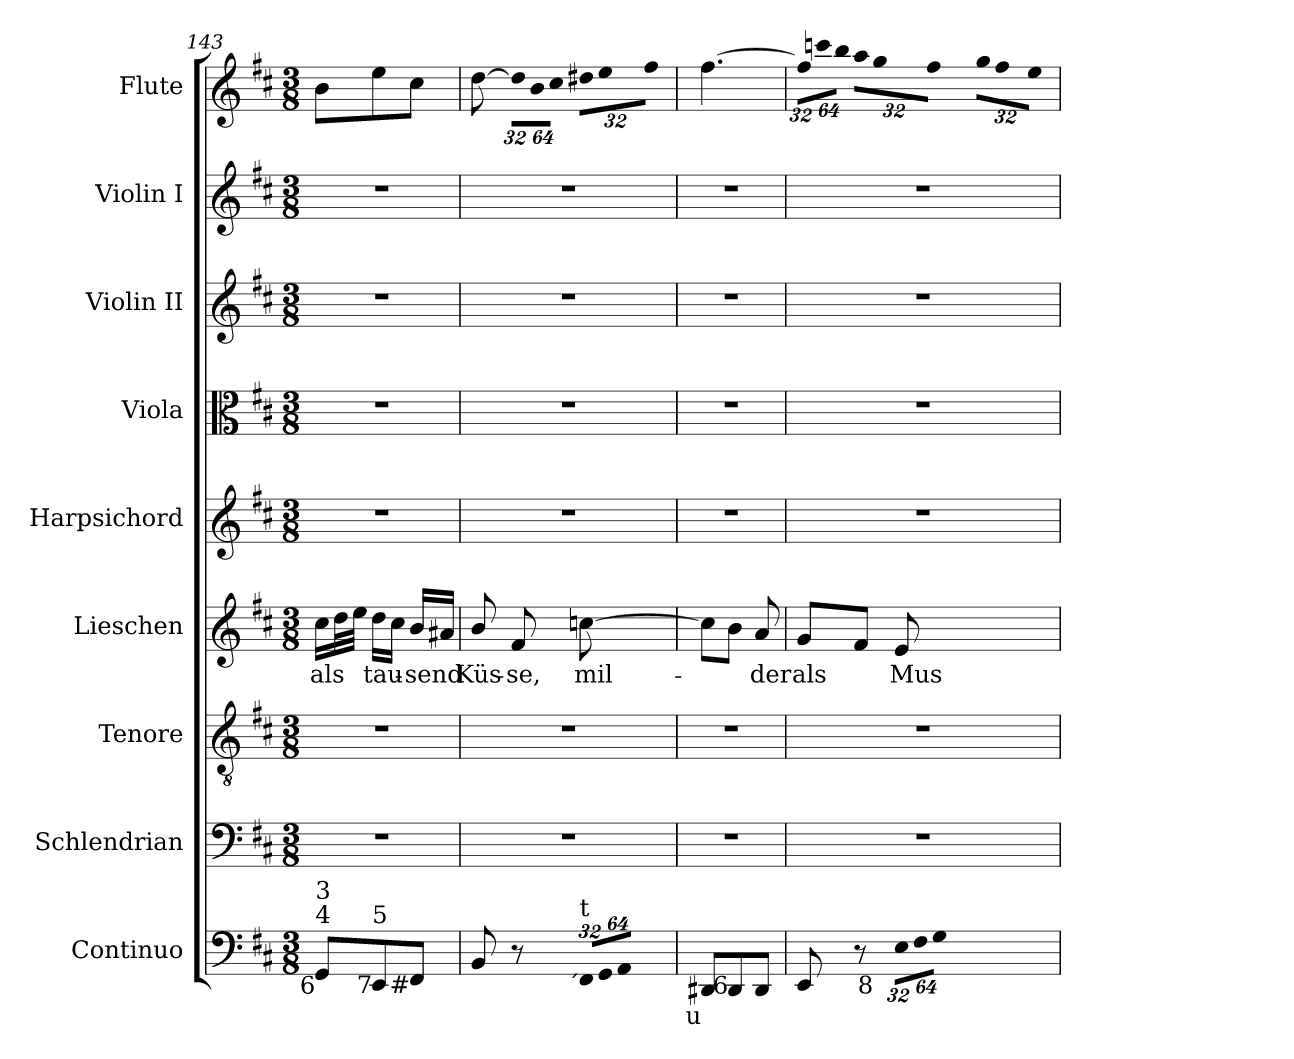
**kern	**kern	**kern	**kern	**text	**kern	**kern	**kern	**kern	**kern
*part9	*part8	*part7	*part6	*part6	*part5	*part4	*part3	*part2	*part1
*staff9	*staff8	*staff7	*staff6	*staff6	*staff5	*staff4	*staff3	*staff2	*staff1
*I"Continuo	*I"Schlendrian	*I"Tenore	*I"Lieschen	*	*I"Harpsichord	*I"Viola	*I"Violin II	*I"Violin I	*I"Flute
*I'Continuo	*I'Schlendrian	*I'Tenore	*I'Lieschen	*	*	*I'Viola	*	*	*
*clefF4	*clefF4	*clefGv2	*clefG2	*	*clefG2	*clefC3	*clefG2	*clefG2	*clefG2
*	*	*ITrd7c12	*	*	*	*	*	*	*
*k[f#c#]	*k[f#c#]	*k[f#c#]	*k[f#c#]	*	*k[f#c#]	*k[f#c#]	*k[f#c#]	*k[f#c#]	*k[f#c#]
*D:	*D:	*D:	*D:	*	*D:	*D:	*D:	*D:	*D:
*M3/8	*M3/8	*M3/8	*M3/8	*	*M3/8	*M3/8	*M3/8	*M3/8	*M3/8
=143	=143	=143	=143	=143	=143	=143	=143	=143	=143
!	!LO:N:vis=1	!LO:N:vis=1	!	!	!	!	!	!	!
!LO:TX:b:rj:t=6	!	!	!	!	!	!	!	!	!
!LO:TX:t=4	!	!	!	!	!	!	!	!	!
!LO:TX:t=3	!	!	!	!	!	!	!	!	!
!	!	!	!	!LO:LY:b:color=#000000	!LO:N:vis=1	!LO:N:vis=1	!LO:N:vis=1	!LO:N:vis=1	!
8GGi/L	4.r	4.r	16cc#i\LL	als	4.r	4.r	4.r	4.r	8bi\L
.	.	.	32ddi\L	.	.	.	.	.	.
.	.	.	32eei\JJJ	.	.	.	.	.	.
!LO:TX:b:rj:t=7	!	!	!	!	!	!	!	!	!
!LO:TX:t=5	!	!	!	!	!	!	!	!	!
!	!	!	!	!LO:LY:b:color=#000000	!	!	!	!	!
8EEi/	.	.	16ddi\LL	tau-	.	.	.	.	8eei\
.	.	.	16cc#i\JJ	.	.	.	.	.	.
!LO:TX:b:rj:t=#	!	!	!	!	!	!	!	!	!
!	!	!	!	!LO:LY:b:color=#000000	!	!	!	!	!
8FF#i/J	.	.	16bi/LL	-send	.	.	.	.	8cc#i\J
.	.	.	16a#Xi/JJ	.	.	.	.	.	.
!!LO:LB:g=z
=144	=144	=144	=144	=144	=144	=144	=144	=144	=144
!	!LO:N:vis=1	!LO:N:vis=1	!	!	!	!	!	!	!
!	!	!	!	!LO:LY:b:color=#000000	!LO:N:vis=1	!LO:N:vis=1	!LO:N:vis=1	!LO:N:vis=1	!
8BBi/	4.r	4.r	8bi/	Küs-	4.r	4.r	4.r	4.r	[8ddi\
!	!	!	!	!LO:LY:b:color=#000000	!	!	!	!	!
*	*	*	*	*	*	*	*	*	*Xbrackettup
!	!	!	!	!	!	!	!	!	!LO:N:vis=16
8r	.	.	8f#i/	-se,	.	.	.	.	512%21ddi\LL]
!	!	!	!	!	!	!	!	!	!LO:N:vis=16
.	.	.	.	.	.	.	.	.	1024%43bi\
!	!	!	!	!	!	!	!	!	!LO:N:vis=16
.	.	.	.	.	.	.	.	.	1024%43cc#i\JJ
*Xbrackettup	*	*	*	*	*	*	*	*	*
!LO:N:vis=16	!	!	!	!	!	!	!	!	!
!LO:TX:b:rj:t=´	!	!	!	!	!	!	!	!	!
!LO:TX:t=t	!	!	!	!	!	!	!	!	!
!	!	!	!	!LO:LY:b:color=#000000	!	!	!	!	!LO:N:vis=16
512%21FF#i/LL	.	.	[8ccni\	mil-	.	.	.	.	512%21dd#Xi\LL
!LO:N:vis=16	!	!	!	!	!	!	!	!	!LO:N:vis=16
1024%43GGi/	.	.	.	.	.	.	.	.	1024%43eei\
!LO:N:vis=16	!	!	!	!	!	!	!	!	!LO:N:vis=16
1024%43AAi/JJ	.	.	.	.	.	.	.	.	1024%43ff#i\JJ
=145	=145	=145	=145	=145	=145	=145	=145	=145	=145
!LO:TX:b:rj:t=u	!	!	!	!	!	!	!	!	!
!	!LO:N:vis=1	!LO:N:vis=1	!	!	!LO:N:vis=1	!LO:N:vis=1	!LO:N:vis=1	!LO:N:vis=1	!
8DD#Xi/L	4.r	4.r	8cci\L]	.	4.r	4.r	4.r	4.r	[4.ff#i\
!LO:TX:b:rj:t=6	!	!	!	!	!	!	!	!	!
8DD#i/	.	.	8bi\J	.	.	.	.	.	.
!	!	!	!	!LO:LY:b:color=#000000	!	!	!	!	!
8DD#i/J	.	.	8ai/	-der	.	.	.	.	.
=146	=146	=146	=146	=146	=146	=146	=146	=146	=146
!	!LO:N:vis=1	!LO:N:vis=1	!	!	!	!	!	!	!
!LO:TX:b:rj:t=9	!	!	!	!	!	!	!	!	!
!	!	!	!	!LO:LY:b:color=#000000	!LO:N:vis=1	!LO:N:vis=1	!LO:N:vis=1	!LO:N:vis=1	!LO:N:vis=16
*^	*	*	*	*	*	*	*	*	*
8EEi/	8ryy	4.r	4.r	8gi/L	als	4.r	4.r	4.r	4.r	512%21ff#i\LL]
!	!	!	!	!	!	!	!	!	!	!LO:N:vis=16
.	.	.	.	.	.	.	.	.	.	1024%43cccni\
!	!	!	!	!	!	!	!	!	!	!LO:N:vis=16
.	.	.	.	.	.	.	.	.	.	1024%43bbi\JJ
!	!	!	!	!	!	!	!	!	!	!LO:N:vis=16
8r	32ryy	.	.	8f#i/J	.	.	.	.	.	512%21aai\LL
.	128ryy	.	.	.	.	.	.	.	.	.
.	512ryy	.	.	.	.	.	.	.	.	.
!	!LO:TX:b:rj:t=8	!	!	!	!	!	!	!	!	!
!	!	!	!	!	!	!	!	!	!	!LO:N:vis=16
.	8ryy	.	.	.	.	.	.	.	.	1024%43ggi\
!	!	!	!	!	!	!	!	!	!	!LO:N:vis=16
.	.	.	.	.	.	.	.	.	.	1024%43ff#i\JJ
!LO:N:vis=16	!	!	!	!	!	!	!	!	!	!
!	!	!	!	!	!LO:LY:b:color=#000000	!	!	!	!	!LO:N:vis=16
512%21Ei\LL	.	.	.	8ei/	Mus-	.	.	.	.	512%21ggi\LL
!LO:N:vis=16	!	!	!	!	!	!	!	!	!	!LO:N:vis=16
1024%43F#i\	16ryy	.	.	.	.	.	.	.	.	1024%43ff#i\
!LO:N:vis=16	!	!	!	!	!	!	!	!	!	!LO:N:vis=16
1024%43Gi\JJ	.	.	.	.	.	.	.	.	.	1024%43eei\JJ
.	64ryy	.	.	.	.	.	.	.	.	.
.	256.ryy	.	.	.	.	.	.	.	.	.
*v	*v	*	*	*	*	*	*	*	*	*
=	=	=	=	=	=	=	=	=	=
*-	*-	*-	*-	*-	*-	*-	*-	*-	*-
